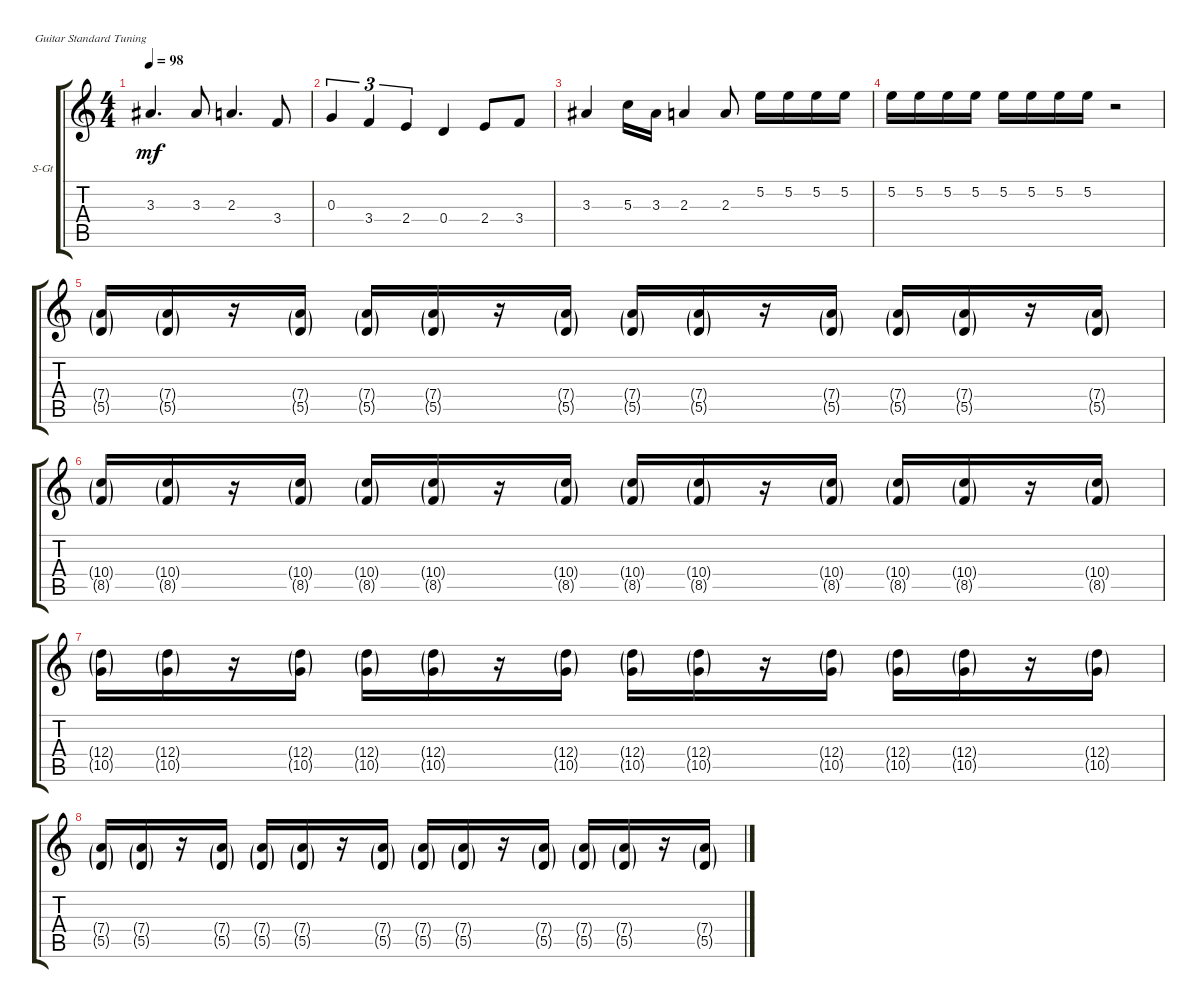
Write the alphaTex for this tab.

\defaultSystemsLayout 4
\bracketExtendMode groupsimilarinstruments
\firstSystemTrackNameOrientation horizontal
\otherSystemsTrackNameOrientation horizontal
\track ("Steel Guitar" "S-Gt") {instrument acousticguitarsteel}
\staff {score tabs}
\tuning (E4 B3 G3 D3 A2 E2)
\ts (4 4)
\tempo 98
\clef g2
\ks c
3.3.4{d dy mf} 3.3.8 2.3.4{d} 3.4.8 |
0.3.4{tu (3 2)} 3.4.4{tu (3 2)} 2.4.4{tu (3 2)} 0.4.4 2.4.8 3.4.8 |
3.3.4 5.3.16 3.3.16 2.3.4 2.3.8 5.2.16 5.2.16 5.2.16 5.2.16 |
5.2.16 5.2.16 5.2.16 5.2.16 5.2.16 5.2.16 5.2.16 5.2.16 r.2 |
(5.5{g} 7.4{g}).16 (5.5{g} 7.4{g}).16 r.16 (5.5{g} 7.4{g}).16 (5.5{g} 7.4{g}).16 (5.5{g} 7.4{g}).16 r.16 (5.5{g} 7.4{g}).16 (5.5{g} 7.4{g}).16 (5.5{g} 7.4{g}).16 r.16 (5.5{g} 7.4{g}).16 (5.5{g} 7.4{g}).16 (5.5{g} 7.4{g}).16 r.16 (5.5{g} 7.4{g}).16 |
(8.5{g} 10.4{g}).16 (8.5{g} 10.4{g}).16 r.16 (8.5{g} 10.4{g}).16 (8.5{g} 10.4{g}).16 (8.5{g} 10.4{g}).16 r.16 (10.4{g} 8.5{g}).16 (10.4{g} 8.5{g}).16 (10.4{g} 8.5{g}).16 r.16 (8.5{g} 10.4{g}).16 (10.4{g} 8.5{g}).16 (8.5{g} 10.4{g}).16 r.16 (8.5{g} 10.4{g}).16 |
(10.5{g} 12.4{g}).16 (10.5{g} 12.4{g}).16 r.16 (12.4{g} 10.5{g}).16 (12.4{g} 10.5{g}).16 (12.4{g} 10.5{g}).16 r.16 (10.5{g} 12.4{g}).16 (10.5{g} 12.4{g}).16 (10.5{g} 12.4{g}).16 r.16 (12.4{g} 10.5{g}).16 (12.4{g} 10.5{g}).16 (12.4{g} 10.5{g}).16 r.16 (10.5{g} 12.4{g}).16 |
(5.5{g} 7.4{g}).16 (5.5{g} 7.4{g}).16 r.16 (5.5{g} 7.4{g}).16 (5.5{g} 7.4{g}).16 (5.5{g} 7.4{g}).16 r.16 (5.5{g} 7.4{g}).16 (5.5{g} 7.4{g}).16 (5.5{g} 7.4{g}).16 r.16 (5.5{g} 7.4{g}).16 (5.5{g} 7.4{g}).16 (5.5{g} 7.4{g}).16 r.16 (5.5{g} 7.4{g}).16
